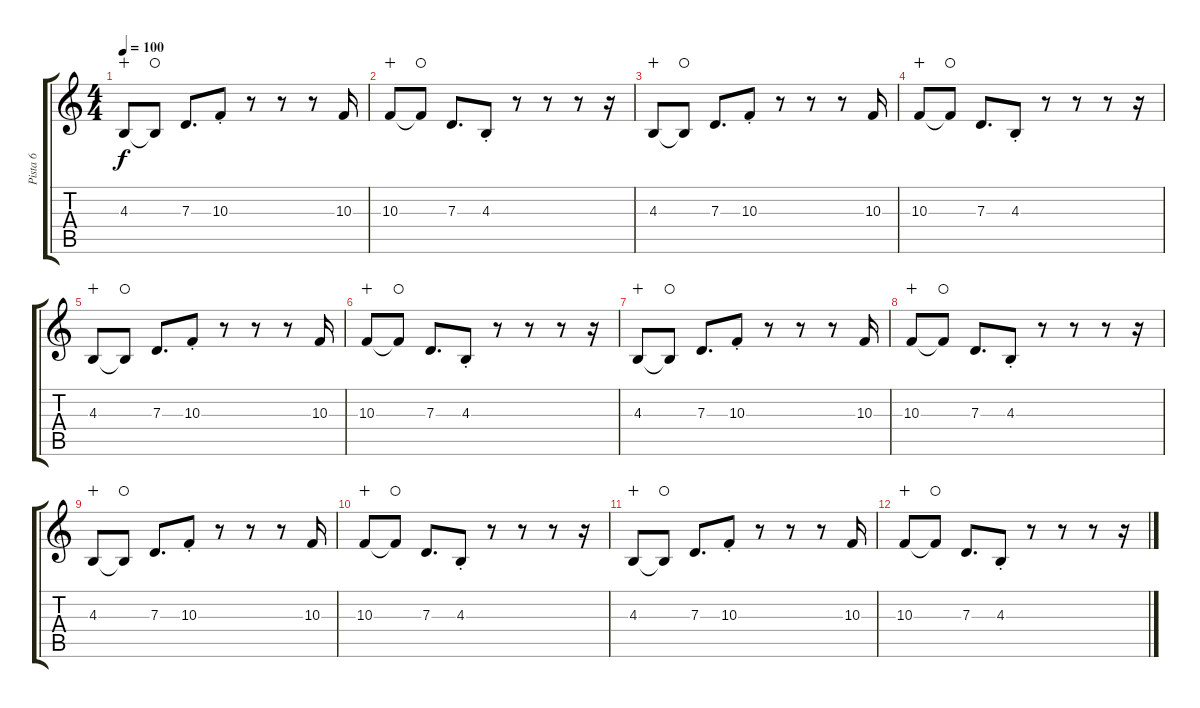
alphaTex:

\track ("Pista 6" "Pista 6") {instrument xylophone}
\staff {score tabs}
\tuning (E4 B3 G3 D3 A2 E2) {hide}
\ts (4 4)
\tempo 100
\clef g2
\ks c
4.3.8{dy f wahc} 4.3{t}.8{waho} 7.3.8{d} 10.3{st}.8 r.8 r.8 r.8 10.3.16 |
10.3.8{wahc} 10.3{t}.8{waho} 7.3.8{d} 4.3{st}.8 r.8 r.8 r.8 r.16 |
4.3.8{wahc} 4.3{t}.8{waho} 7.3.8{d} 10.3{st}.8 r.8 r.8 r.8 10.3.16 |
10.3.8{wahc} 10.3{t}.8{waho} 7.3.8{d} 4.3{st}.8 r.8 r.8 r.8 r.16 |
4.3.8{wahc} 4.3{t}.8{waho} 7.3.8{d} 10.3{st}.8 r.8 r.8 r.8 10.3.16 |
10.3.8{wahc} 10.3{t}.8{waho} 7.3.8{d} 4.3{st}.8 r.8 r.8 r.8 r.16 |
4.3.8{wahc} 4.3{t}.8{waho} 7.3.8{d} 10.3{st}.8 r.8 r.8 r.8 10.3.16 |
10.3.8{wahc} 10.3{t}.8{waho} 7.3.8{d} 4.3{st}.8 r.8 r.8 r.8 r.16 |
4.3.8{wahc} 4.3{t}.8{waho} 7.3.8{d} 10.3{st}.8 r.8 r.8 r.8 10.3.16 |
10.3.8{wahc} 10.3{t}.8{waho} 7.3.8{d} 4.3{st}.8 r.8 r.8 r.8 r.16 |
4.3.8{wahc} 4.3{t}.8{waho} 7.3.8{d} 10.3{st}.8 r.8 r.8 r.8 10.3.16 |
10.3.8{wahc} 10.3{t}.8{waho} 7.3.8{d} 4.3{st}.8 r.8 r.8 r.8 r.16
